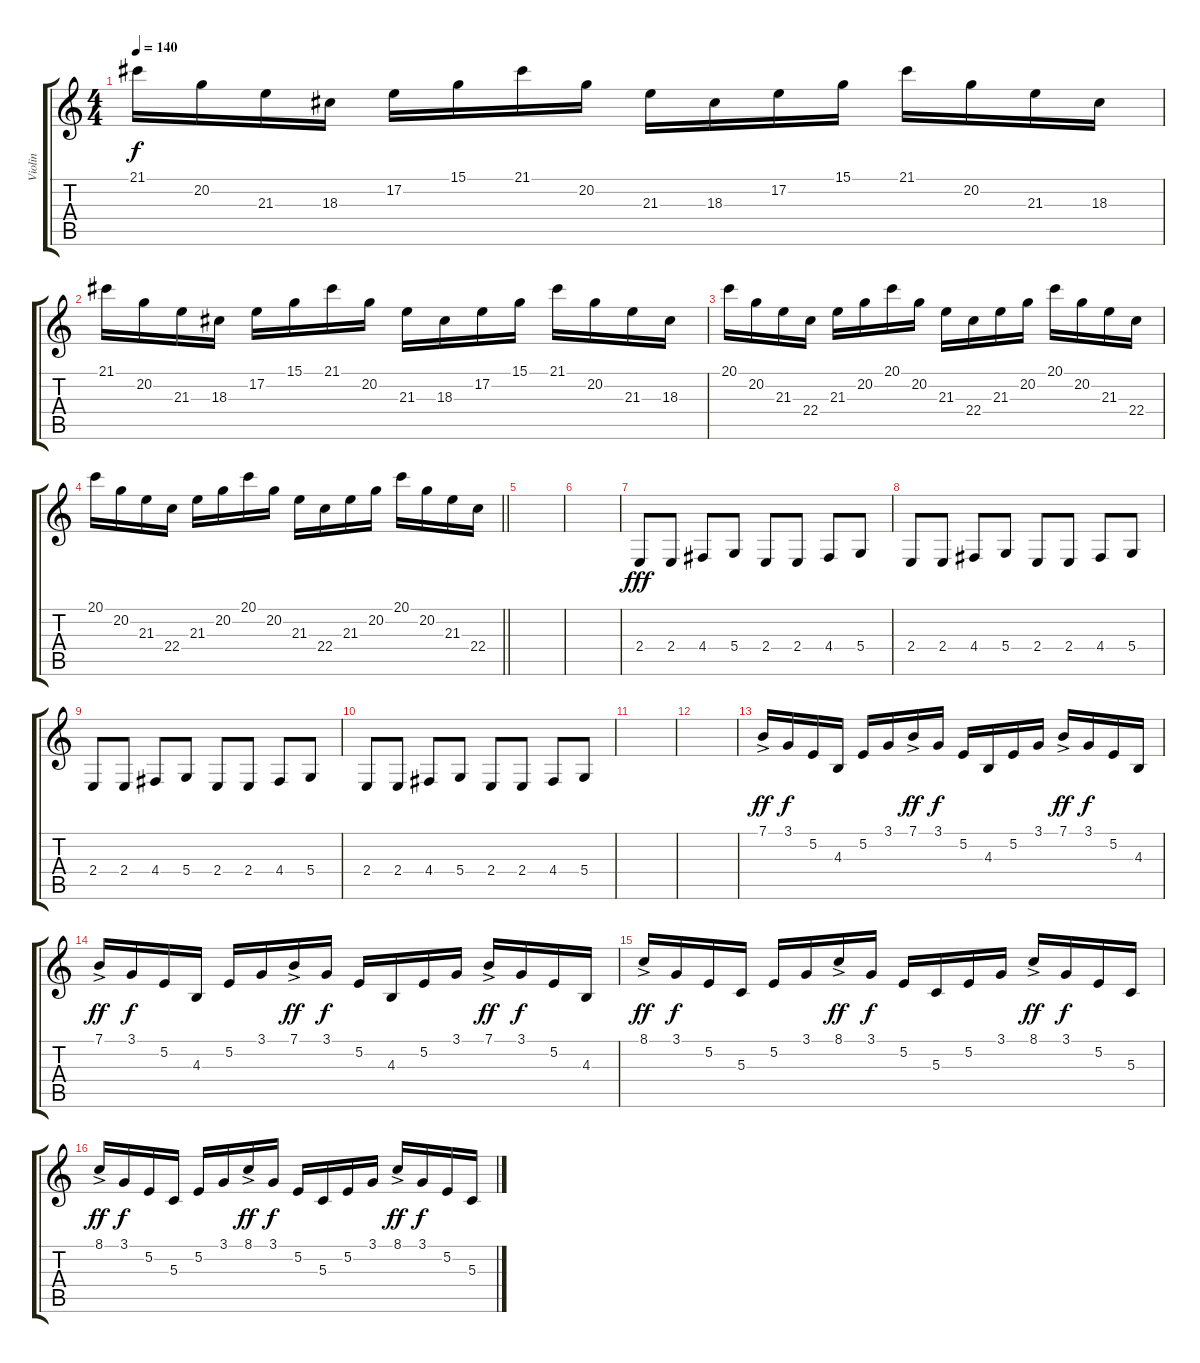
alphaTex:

\track ("Violin" "Violin") {instrument violin}
\staff {score tabs}
\tuning (E4 B3 G3 D3 A2 E2) {hide}
\ts (4 4)
\tempo 140
\clef g2
\ks c
21.1.16{dy f} 20.2.16 21.3.16 18.3.16 17.2.16 15.1.16 21.1.16 20.2.16 21.3.16 18.3.16 17.2.16 15.1.16 21.1.16 20.2.16 21.3.16 18.3.16 |
21.1.16 20.2.16 21.3.16 18.3.16 17.2.16 15.1.16 21.1.16 20.2.16 21.3.16 18.3.16 17.2.16 15.1.16 21.1.16 20.2.16 21.3.16 18.3.16 |
20.1.16 20.2.16 21.3.16 22.4.16 21.3.16 20.2.16 20.1.16 20.2.16 21.3.16 22.4.16 21.3.16 20.2.16 20.1.16 20.2.16 21.3.16 22.4.16 |
\barLineRight lightlight
20.1.16 20.2.16 21.3.16 22.4.16 21.3.16 20.2.16 20.1.16 20.2.16 21.3.16 22.4.16 21.3.16 20.2.16 20.1.16 20.2.16 21.3.16 22.4.16 |
\section ("" "")
|
|
2.4.8{dy fff volume 16} 2.4.8 4.4.8 5.4.8 2.4.8 2.4.8 4.4.8 5.4.8 |
2.4.8{volume 4} 2.4.8 4.4.8 5.4.8 2.4.8 2.4.8 4.4.8 5.4.8 |
2.4.8{volume 16} 2.4.8 4.4.8 5.4.8 2.4.8 2.4.8 4.4.8 5.4.8 |
2.4.8{volume 4} 2.4.8 4.4.8 5.4.8 2.4.8 2.4.8 4.4.8 5.4.8 |
|
|
7.1{ac}.16{dy ff volume 13} 3.1.16{dy f} 5.2.16 4.3.16 5.2.16 3.1.16 7.1{ac}.16{dy ff} 3.1.16{dy f} 5.2.16 4.3.16 5.2.16 3.1.16 7.1{ac}.16{dy ff} 3.1.16{dy f} 5.2.16 4.3.16 |
7.1{ac}.16{dy ff} 3.1.16{dy f} 5.2.16 4.3.16 5.2.16 3.1.16 7.1{ac}.16{dy ff} 3.1.16{dy f} 5.2.16 4.3.16 5.2.16 3.1.16 7.1{ac}.16{dy ff} 3.1.16{dy f} 5.2.16 4.3.16 |
8.1{ac}.16{dy ff} 3.1.16{dy f} 5.2.16 5.3.16 5.2.16 3.1.16 8.1{ac}.16{dy ff} 3.1.16{dy f} 5.2.16 5.3.16 5.2.16 3.1.16 8.1{ac}.16{dy ff} 3.1.16{dy f} 5.2.16 5.3.16 |
8.1{ac}.16{dy ff} 3.1.16{dy f} 5.2.16 5.3.16 5.2.16 3.1.16 8.1{ac}.16{dy ff} 3.1.16{dy f} 5.2.16 5.3.16 5.2.16 3.1.16 8.1{ac}.16{dy ff} 3.1.16{dy f} 5.2.16 5.3.16
